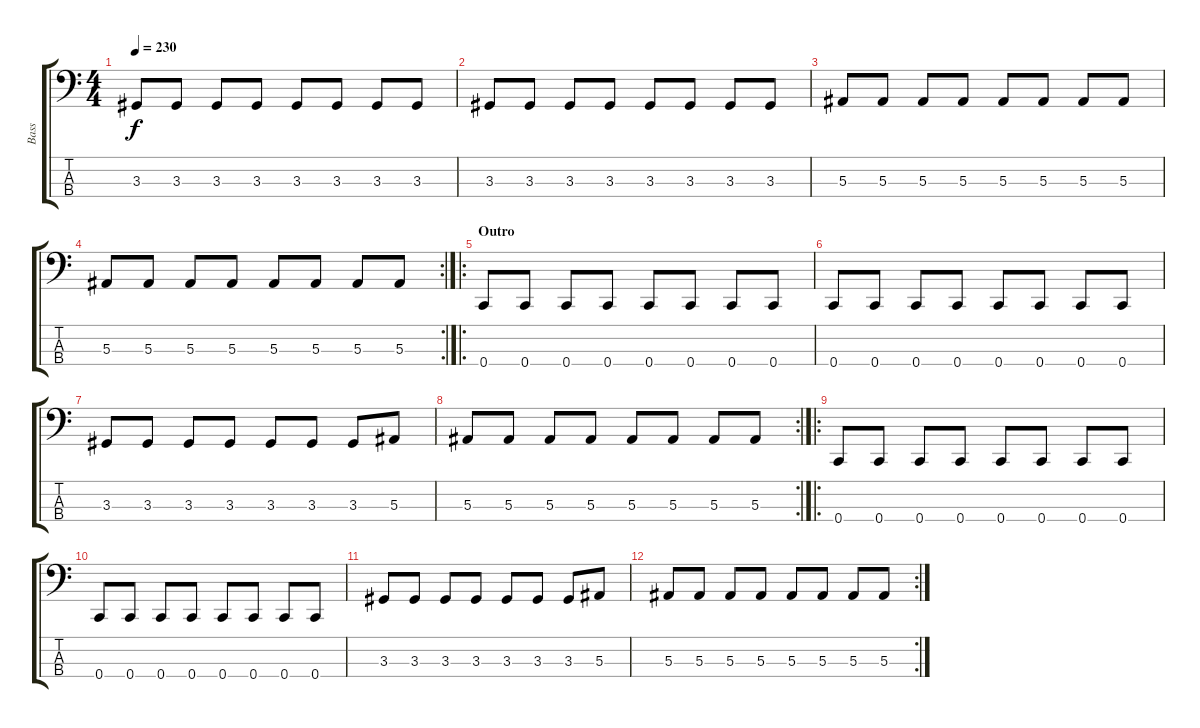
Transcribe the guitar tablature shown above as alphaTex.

\track ("Bass" "Bass") {instrument electricbasspick}
\staff {score tabs}
\tuning (Eb2 Bb1 F1 C1) {hide}
\ts (4 4)
\tempo 230
\clef f4
\ks c
3.3.8{dy f} 3.3.8 3.3.8 3.3.8 3.3.8 3.3.8 3.3.8 3.3.8 |
3.3.8 3.3.8 3.3.8 3.3.8 3.3.8 3.3.8 3.3.8 3.3.8 |
5.3.8 5.3.8 5.3.8 5.3.8 5.3.8 5.3.8 5.3.8 5.3.8 |
\rc 2
5.3.8 5.3.8 5.3.8 5.3.8 5.3.8 5.3.8 5.3.8 5.3.8 |
\ro
\section ("" "Outro")
0.4.8 0.4.8 0.4.8 0.4.8 0.4.8 0.4.8 0.4.8 0.4.8 |
0.4.8 0.4.8 0.4.8 0.4.8 0.4.8 0.4.8 0.4.8 0.4.8 |
3.3.8 3.3.8 3.3.8 3.3.8 3.3.8 3.3.8 3.3.8 5.3.8 |
\rc 2
5.3.8 5.3.8 5.3.8 5.3.8 5.3.8 5.3.8 5.3.8 5.3.8 |
\ro
0.4.8 0.4.8 0.4.8 0.4.8 0.4.8 0.4.8 0.4.8 0.4.8 |
0.4.8 0.4.8 0.4.8 0.4.8 0.4.8 0.4.8 0.4.8 0.4.8 |
3.3.8 3.3.8 3.3.8 3.3.8 3.3.8 3.3.8 3.3.8 5.3.8 |
\rc 2
5.3.8 5.3.8 5.3.8 5.3.8 5.3.8 5.3.8 5.3.8 5.3.8
